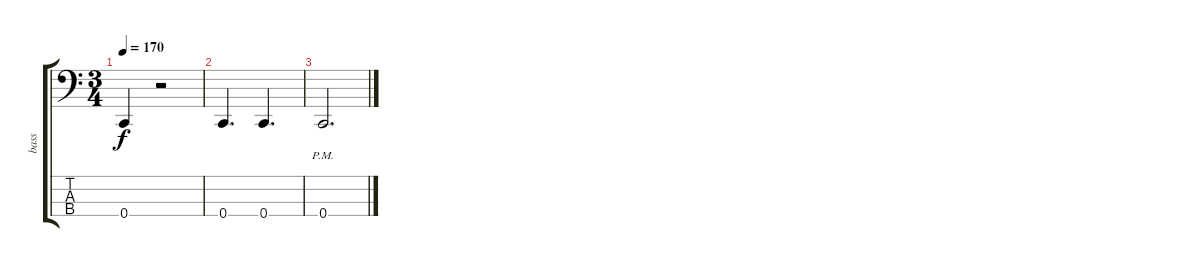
\track ("bass" "bass") {instrument slapbass1}
\staff {score tabs}
\tuning (F2 C2 G1 C1) {hide}
\ts (3 4)
\tempo 170
\clef f4
\ks c
0.4.4{dy f} r.2 |
0.4.4{d} 0.4.4{d} |
0.4{pm}.2{d}
